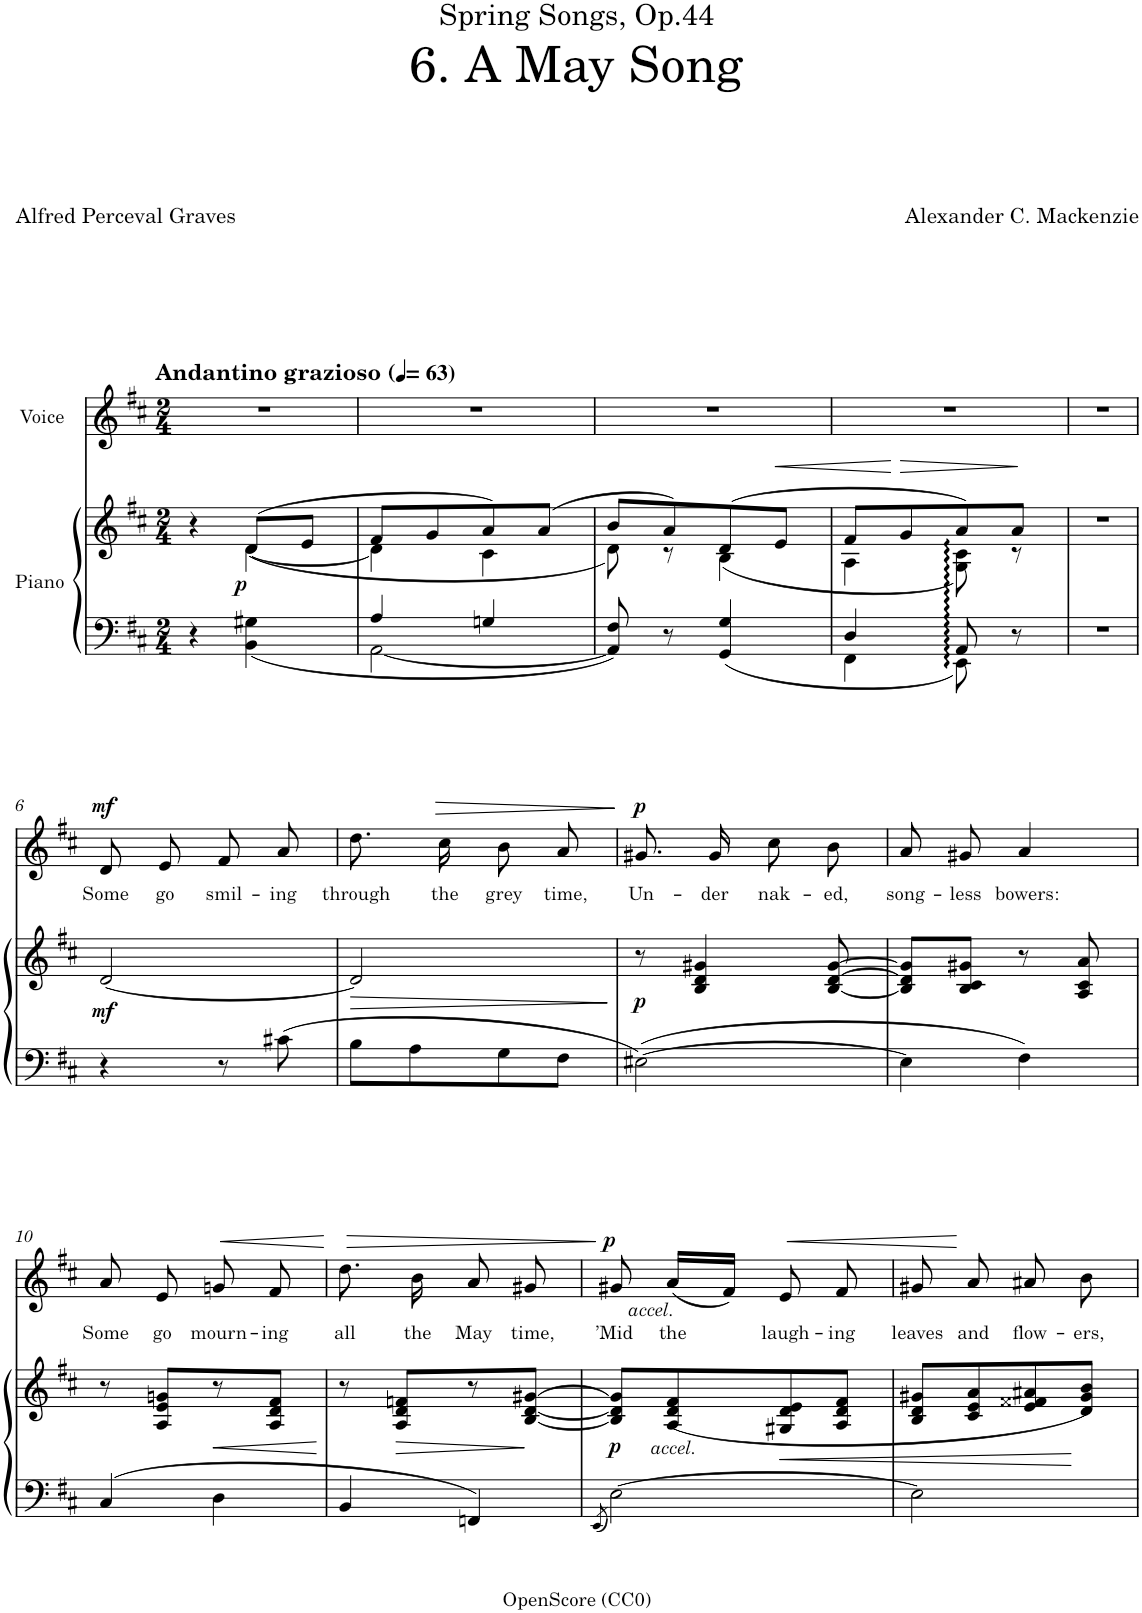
**kern	**kern	**dynam	**kern	**text	**dynam
*part2	*part2	*part2	*part1	*part1	*part1
*staff3	*staff2	*staff2/3	*staff1	*staff1	*staff1
*I"Piano	*	*	*I"Voice	*	*
*I'Pno	*	*	*	*	*
*clefF4	*clefG2	*	*clefG2	*	*
*k[f#c#]	*k[f#c#]	*	*k[f#c#]	*	*
*M2/4	*M2/4	*	*M2/4	*	*
*MM63	*MM63	*	*MM63	*	*
=1	=1	=1	=1	=1	=1
*	*^	*	*	*	*
!	!	!	!	!LO:TX:a:B:t=Andantino grazioso (	!	!
!	!	!	!	!LO:TX:a:B:t=)	!	!
4r	4r	4ryy	.	2r	.	.
!	!	!	!LO:DY:b	!	!	!
4BB\ 4G#X\	(8d/L	([4d\	p	.	.	.
.	8e/J	.	.	.	.	.
=2	=2	=2	=2	=2	=2	=2
*^	*	*	*	*	*	*
4A/	[2AA\	8f#/L	4d\]	.	2r	.	.
.	.	8g/	.	.	.	.	.
4Gn/	.	8a/)	4c#\	.	.	.	.
.	.	(8a/J	.	.	.	.	.
=3	=3	=3	=3	=3	=3	=3	=3
8AA/] 8F#/	4ryy	8b/L	8d\)	.	2r	.	.
8r	.	8a/)	8r	.	.	.	.
4G/	4GG/	(8d/	(4B\	.	.	.	.
!	!	!	!	!LO:HP:b	!	!	!
.	.	8e/J	.	<	.	.	.
=4	=4	=4	=4	=4	=4	=4	=4
4D/	4FF#\	8f#/L	4A\	.	2r	.	.
!	!	!	!	!LO:HP:n=1:b	!	!	!
.	.	8g/	.	[ >	.	.	.
8AA:/	8EE\	8a/)	8G\ 8c#\)	.	.	.	.
8r	8ryy	8a/J	8r	.	.	.	.
*v	*v	*	*	*	*	*	*
*	*v	*v	*	*	*	*
.	.	]	.	.	.
=5	=5	=5	=5	=5	=5
2r	2r	.	2r	.	.
!!LO:LB:g=z
=6	=6	=6	=6	=6	=6
!	!	!LO:DY:b	!	!LO:LY:b	!LO:DY:a
4r	[2d/	mf	8d/	Some	mf
!	!	!	!	!LO:LY:b	!
.	.	.	8e/	go	.
!	!	!	!	!LO:LY:b	!
8r	.	.	8f#/	smil-	.
!	!	!	!	!LO:LY:b	!
8c#X\	.	.	8a/	-ing	.
=7	=7	=7	=7	=7	=7
!	!	!LO:HP:b	!	!LO:LY:b	!
8B\L	2d/]	>	8.dd\	through	.
8A\	.	.	.	.	.
!	!	!	!	!LO:LY:b	!LO:HP:b
.	.	.	16cc#\	the	>
!	!	!	!	!LO:LY:b	!
8G\	.	.	8b\	grey	.
!	!	!	!	!LO:LY:b	!
8F#\J	.	.	8a/	time,	.
.	.	]	.	.	]
=8	=8	=8	=8	=8	=8
!	!	!LO:DY:b	!	!LO:LY:b	!LO:DY:a
[2E#X\	8r	p	8.g#X/	Un-	p
.	4B/ 4d/ 4g#X/	.	.	.	.
!	!	!	!	!LO:LY:b	!
.	.	.	16g#/	-der	.
!	!	!	!	!LO:LY:b	!
.	.	.	8cc#\	nak-	.
!	!	!	!	!LO:LY:b	!
.	[8B/ [>8d/ [8g#/	.	8b\	-ed,	.
=9	=9	=9	=9	=9	=9
!	!	!	!	!LO:LY:b	!
4E#\]	8B/] 8d/] 8g#/]L	.	8a/	song-	.
!	!	!	!	!LO:LY:b	!
.	8B/ 8c#/ 8g#X/J	.	8g#X/	-less	.
!	!	!	!	!LO:LY:b	!
4F#\	8r	.	4a/	bowers:	.
.	8A/ 8c#/ 8a/	.	.	.	.
!!LO:LB:g=z
=10	=10	=10	=10	=10	=10
!	!	!	!	!LO:LY:b	!
4C#/	8r	.	8a/	Some	.
!	!	!	!	!LO:LY:b	!
.	8A/ 8e/ 8gn/L	.	8e/	go	.
!	!	!LO:HP:b	!	!LO:LY:b	!LO:HP:b
4D\	8r	<	8gn/	mourn-	<
!	!	!	!	!LO:LY:b	!
.	8A/ 8d/ 8f#/J	.	8f#/	-ing	.
.	.	[	.	.	[
=11	=11	=11	=11	=11	=11
!	!	!	!	!LO:LY:b	!LO:HP:b
4BB/	8r	.	8.dd\	all	>
!	!	!LO:HP:b	!	!	!
.	8A/ 8d/ 8fn/L	>	.	.	.
!	!	!	!	!LO:LY:b	!
.	.	.	16b\	the	.
!	!	!	!	!LO:LY:b	!
4FFn/	8r	.	8a/	May	.
!	!	!	!	!LO:LY:b	!
.	[8B/ [8d/ [8g#X/J	]	8g#X/	time,	.
.	.	.	.	.	]
=12	=12	=12	=12	=12	=12
8qEE/	.	.	.	.	.
!	!	!	!LO:TX:b:i:t=accel.	!	!
!	!	!LO:DY:b	!	!LO:LY:b	!LO:DY:a
[2E\	8B/] 8d/] 8g#/]L	p	8g#X/	’Mid	p
!	!LO:TX:b:i:t=accel.	!	!	!	!
!	!	!	!	!LO:LY:b	!
.	(<8A/ 8d/ 8f#/	.	(16a/LL	the	.
.	.	.	16f#/JJ)	.	.
!	!	!LO:HP:b	!	!LO:LY:b	!LO:HP:b
.	8G#X/ 8d/ 8e/	<	8e/	laugh-	<
!	!	!	!	!LO:LY:b	!
.	8A/ 8d/ 8f#/J	.	8f#/	-ing	.
=13	=13	=13	=13	=13	=13
!	!	!	!	!LO:LY:b	!
2E\]	8B/ 8d/ 8g#X/L	.	8g#X/	leaves	.
!	!	!	!	!LO:LY:b	!
.	8c#/ 8e/ 8a/	.	8a/	and	[
!	!	!	!	!LO:LY:b	!
.	8e/ 8f##X/ 8a#X/	.	8a#X/	flow-	.
!	!	!	!	!LO:LY:b	!
.	8d/ 8g#/ 8b/J)	[	8b\	-ers,	.
=	=	=	=	=	=
*-	*-	*-	*-	*-	*-
